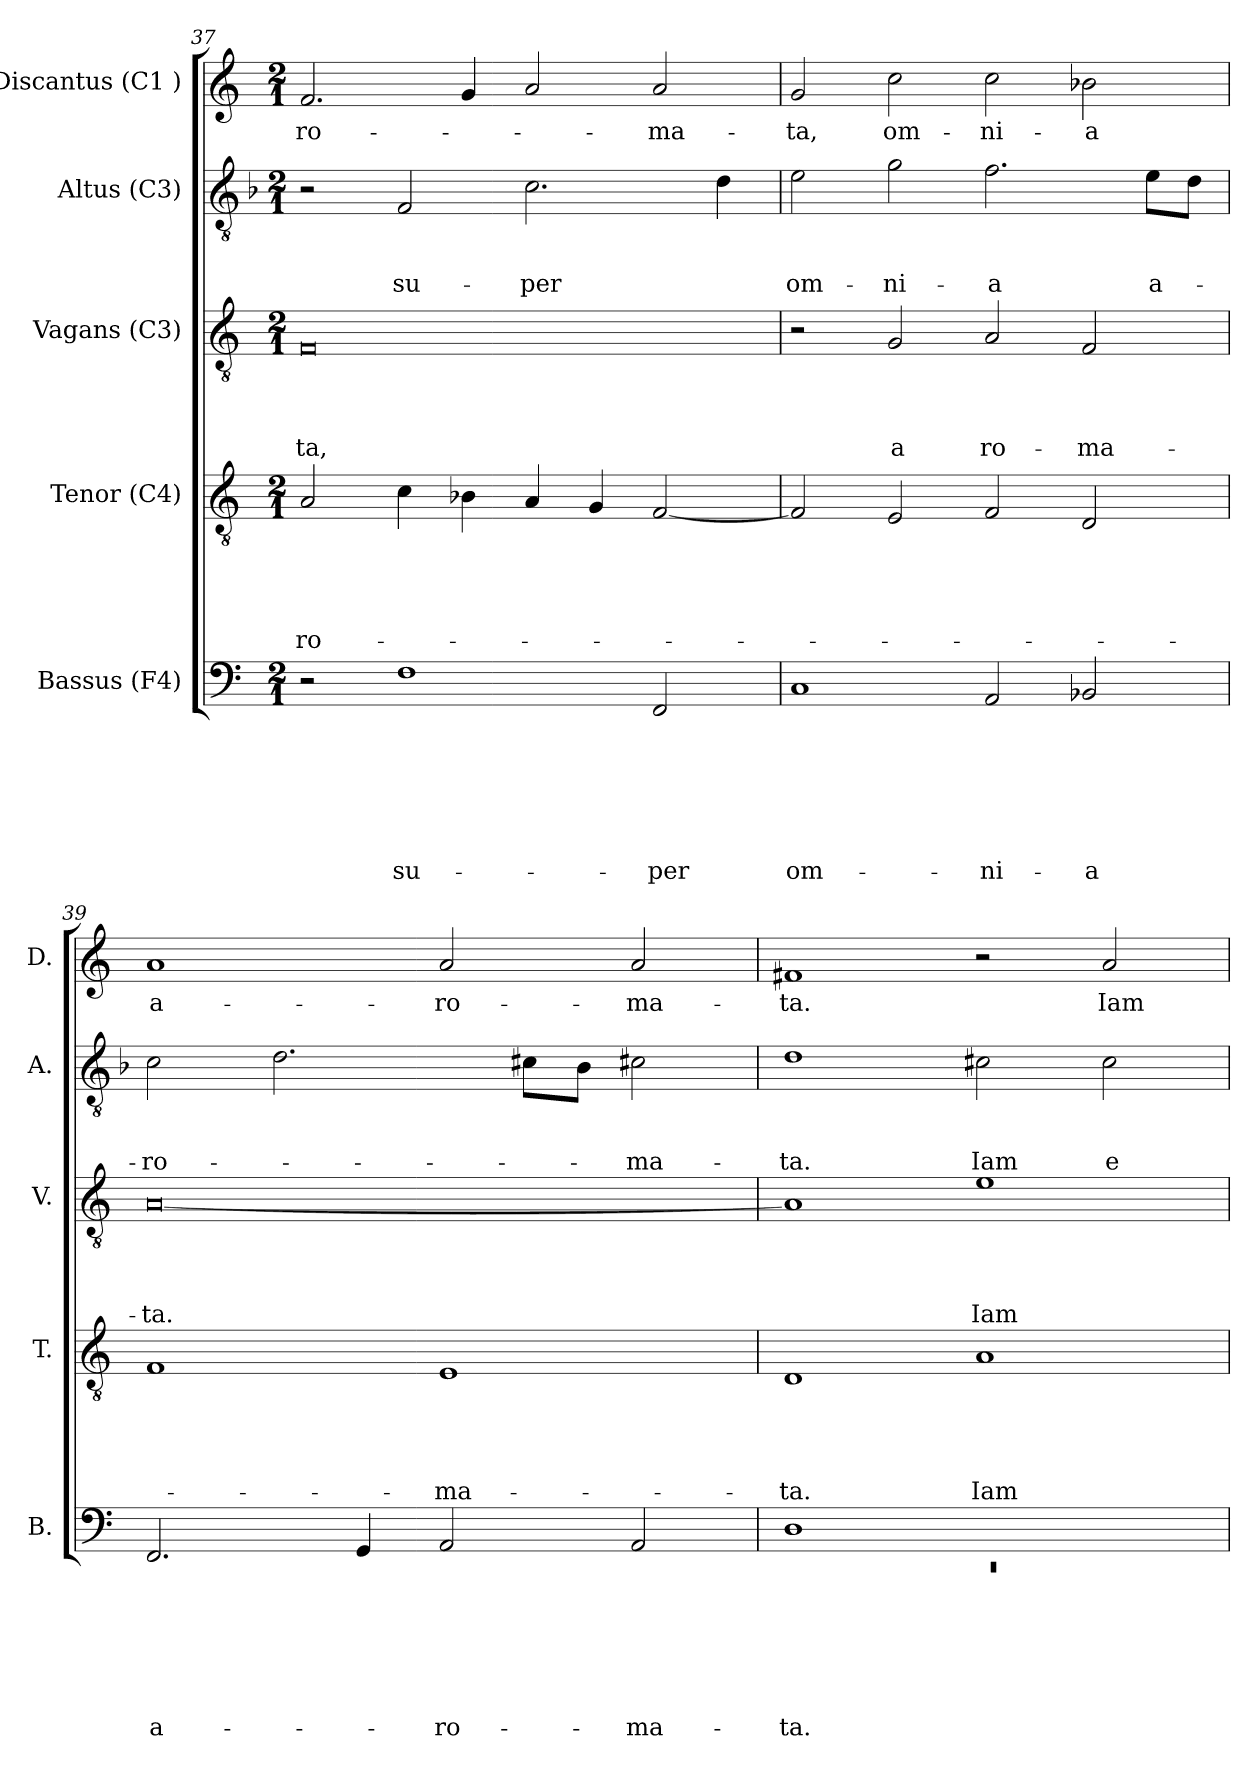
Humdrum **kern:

**kern	**text	**text	**text	**text	**text	**text	**text	**kern	**text	**text	**text	**text	**text	**kern	**text	**text	**text	**text	**kern	**text	**text	**text	**kern	**text
*part5	*part5	*part5	*part5	*part5	*part5	*part5	*part5	*part4	*part4	*part4	*part4	*part4	*part4	*part3	*part3	*part3	*part3	*part3	*part2	*part2	*part2	*part2	*part1	*part1
*staff5	*staff5	*staff5	*staff5	*staff5	*staff5	*staff5	*staff5	*staff4	*staff4	*staff4	*staff4	*staff4	*staff4	*staff3	*staff3	*staff3	*staff3	*staff3	*staff2	*staff2	*staff2	*staff2	*staff1	*staff1
*I"Bassus (F4)	*	*	*	*	*	*	*	*I"Tenor (C4)	*	*	*	*	*	*I"Vagans (C3)	*	*	*	*	*I"Altus (C3)	*	*	*	*I"Discantus (C1 )	*
*I'B.	*	*	*	*	*	*	*	*I'T.	*	*	*	*	*	*I'V.	*	*	*	*	*I'A.	*	*	*	*I'D.	*
*clefF4	*	*	*	*	*	*	*	*clefGv2	*	*	*	*	*	*clefGv2	*	*	*	*	*clefGv2	*	*	*	*clefG2	*
*k[]	*	*	*	*	*	*	*	*k[]	*	*	*	*	*	*k[]	*	*	*	*	*k[b-]	*	*	*	*k[]	*
*C:	*	*	*	*	*	*	*	*C:	*	*	*	*	*	*C:	*	*	*	*	*F:	*	*	*	*C:	*
*M2/1	*	*	*	*	*	*	*	*M2/1	*	*	*	*	*	*M2/1	*	*	*	*	*M2/1	*	*	*	*M2/1	*
=37	=37	=37	=37	=37	=37	=37	=37	=37	=37	=37	=37	=37	=37	=37	=37	=37	=37	=37	=37	=37	=37	=37	=37	=37
!	!	!	!	!	!	!	!	!	!	!	!	!	!LO:LY:b	!	!	!	!	!LO:LY:b	!	!	!	!	!	!LO:LY:b
2r	.	.	.	.	.	.	.	2A/	.	.	.	.	-ro-	0F	.	.	.	-ta,	2r	.	.	.	2.f/	-ro-
!	!	!	!	!	!	!	!LO:LY:b	!	!	!	!	!	!	!	!	!	!	!	!	!	!	!LO:LY:b	!	!
1F	.	.	.	.	.	.	su-	4c\	.	.	.	.	.	.	.	.	.	.	2F/	.	.	su-	.	.
.	.	.	.	.	.	.	.	4B-\	.	.	.	.	.	.	.	.	.	.	.	.	.	.	4g/	.
!	!	!	!	!	!	!	!	!	!	!	!	!	!	!	!	!	!	!	!	!	!	!LO:LY:b	!	!
.	.	.	.	.	.	.	.	4A/	.	.	.	.	.	.	.	.	.	.	2.c\	.	.	-per	2a/	.
.	.	.	.	.	.	.	.	4G/	.	.	.	.	.	.	.	.	.	.	.	.	.	.	.	.
!	!	!	!	!	!	!	!LO:LY:b	!	!	!	!	!	!	!	!	!	!	!	!	!	!	!	!	!LO:LY:b
2FF/	.	.	.	.	.	.	-per	[<2F/	.	.	.	.	.	.	.	.	.	.	.	.	.	.	2a/	-ma-
.	.	.	.	.	.	.	.	.	.	.	.	.	.	.	.	.	.	.	4d\	.	.	.	.	.
=38	=38	=38	=38	=38	=38	=38	=38	=38	=38	=38	=38	=38	=38	=38	=38	=38	=38	=38	=38	=38	=38	=38	=38	=38
!	!	!	!	!	!	!	!LO:LY:b	!	!	!	!	!	!	!	!	!	!	!	!	!	!	!LO:LY:b	!	!LO:LY:b
1C	.	.	.	.	.	.	om-	2F/]	.	.	.	.	.	2r	.	.	.	.	2e\	.	.	om-	2g/	-ta,
!	!	!	!	!	!	!	!	!	!	!	!	!	!	!	!	!	!	!LO:LY:b	!	!	!	!LO:LY:b	!	!LO:LY:b
.	.	.	.	.	.	.	.	2E/	.	.	.	.	.	2G/	.	.	.	a	2g\	.	.	-ni-	2cc\	om-
!	!	!	!	!	!	!	!LO:LY:b	!	!	!	!	!	!	!	!	!	!	!LO:LY:b	!	!	!	!LO:LY:b	!	!LO:LY:b
2AA/	.	.	.	.	.	.	-ni-	2F/	.	.	.	.	.	2A/	.	.	.	ro-	2.f\	.	.	-a	2cc\	-ni-
!	!	!	!	!	!	!	!LO:LY:b	!	!	!	!	!	!	!	!	!	!	!LO:LY:b	!	!	!	!	!	!LO:LY:b
2BB-X/	.	.	.	.	.	.	-a	2D/	.	.	.	.	.	2F/	.	.	.	-ma-	.	.	.	.	2b-X\	-a
!	!	!	!	!	!	!	!	!	!	!	!	!	!	!	!	!	!	!	!	!	!	!LO:LY:b	!	!
.	.	.	.	.	.	.	.	.	.	.	.	.	.	.	.	.	.	.	8e\L	.	.	a-	.	.
.	.	.	.	.	.	.	.	.	.	.	.	.	.	.	.	.	.	.	8d\J	.	.	.	.	.
=39	=39	=39	=39	=39	=39	=39	=39	=39	=39	=39	=39	=39	=39	=39	=39	=39	=39	=39	=39	=39	=39	=39	=39	=39
!	!	!	!	!	!	!	!LO:LY:b	!	!	!	!	!	!	!	!	!	!	!LO:LY:b	!	!	!	!LO:LY:b	!	!LO:LY:b:rj
2.FF/	.	.	.	.	.	.	a-	1F	.	.	.	.	.	[>0A	.	.	.	-ta.	2c\	.	.	-ro-	1a	a-
.	.	.	.	.	.	.	.	.	.	.	.	.	.	.	.	.	.	.	2.d\	.	.	.	.	.
4GG/	.	.	.	.	.	.	.	.	.	.	.	.	.	.	.	.	.	.	.	.	.	.	.	.
!	!	!	!	!	!	!	!LO:LY:b	!	!	!	!	!	!LO:LY:b	!	!	!	!	!	!	!	!	!	!	!LO:LY:b
2AA/	.	.	.	.	.	.	-ro-	1E	.	.	.	.	-ma-	.	.	.	.	.	.	.	.	.	2a/	-ro-
.	.	.	.	.	.	.	.	.	.	.	.	.	.	.	.	.	.	.	8c#\L	.	.	.	.	.
.	.	.	.	.	.	.	.	.	.	.	.	.	.	.	.	.	.	.	8B-\J	.	.	.	.	.
!	!	!	!	!	!	!	!LO:LY:b	!	!	!	!	!	!	!	!	!	!	!	!	!	!	!LO:LY:b	!	!LO:LY:b
2AA/	.	.	.	.	.	.	-ma-	.	.	.	.	.	.	.	.	.	.	.	2c#X\	.	.	-ma-	2a/	-ma-
!!LO:PB:g=z
=40	=40	=40	=40	=40	=40	=40	=40	=40	=40	=40	=40	=40	=40	=40	=40	=40	=40	=40	=40	=40	=40	=40	=40	=40
*	*	*	*	*	*	*	*	*	*	*	*	*	*	*	*	*	*	*	*k[]	*	*	*	*	*
*	*	*	*	*	*	*	*	*	*	*	*	*	*	*	*	*	*	*	*C:	*	*	*	*	*
*^	*	*	*	*	*	*	*	*	*	*	*	*	*	*	*	*	*	*	*	*	*	*	*	*
!	!LO:N:vis=1	!	!	!	!	!	!	!LO:LY:b	!	!	!	!	!	!LO:LY:b	!	!	!	!	!	!	!	!	!LO:LY:b	!	!LO:LY:b
1D	0rEE	.	.	.	.	.	.	-ta.	1D	.	.	.	.	-ta.	1A]	.	.	.	.	1d	.	.	-ta.	1f#X	-ta.
!	!	!	!	!	!	!	!	!	!	!	!	!	!	!LO:LY:b	!	!	!	!	!LO:LY:b	!	!	!	!LO:LY:b	!	!
1ryy	.	.	.	.	.	.	.	.	1A	.	.	.	.	Iam	1e	.	.	.	Iam	2c#X\	.	.	Iam	2r	.
!	!	!	!	!	!	!	!	!	!	!	!	!	!	!	!	!	!	!	!	!	!	!	!LO:LY:b	!	!LO:LY:b
.	.	.	.	.	.	.	.	.	.	.	.	.	.	.	.	.	.	.	.	2c#\	.	.	e-	2a/	Iam
*v	*v	*	*	*	*	*	*	*	*	*	*	*	*	*	*	*	*	*	*	*	*	*	*	*	*
=	=	=	=	=	=	=	=	=	=	=	=	=	=	=	=	=	=	=	=	=	=	=	=	=
*-	*-	*-	*-	*-	*-	*-	*-	*-	*-	*-	*-	*-	*-	*-	*-	*-	*-	*-	*-	*-	*-	*-	*-	*-
